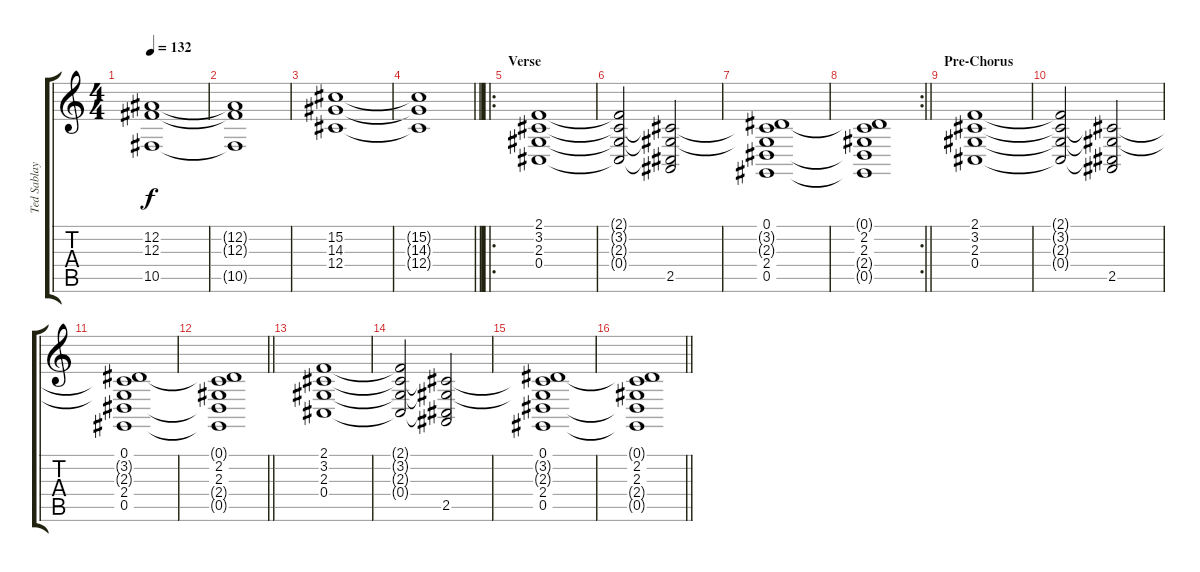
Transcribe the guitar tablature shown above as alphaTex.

\track ("Ted Sablay" "Ted Sablay") {instrument synthstrings2}
\staff {score tabs}
\tuning (Eb4 Bb3 Gb3 Db3 Ab2 Eb2) {hide}
\ts (4 4)
\tempo 132
\clef g2
\ks c
(12.2 12.3 10.5).1{dy f} |
(12.2{t} 12.3{t} 10.5{t}).1 |
(15.2 14.3 12.4).1 |
\barLineRight lightlight
(15.2{t} 14.3{t} 12.4{t}).1 |
\ro
\section ("" "Verse")
(2.1 3.2 2.3 0.4).1 |
(2.1{t} 3.2{t} 2.3{t} 0.4{t}).2 (3.2{t} 2.3{t} 0.4{t} 2.5).2 |
(0.1 3.2{t} 2.3{t} 2.4 0.5).1 |
\rc 2
\barLineRight lightlight
(0.1{t} 2.2 2.3 2.4{t} 0.5{t}).1 |
\section ("" "Pre-Chorus")
(2.1 3.2 2.3 0.4).1 |
(2.1{t} 3.2{t} 2.3{t} 0.4{t}).2 (3.2{t} 2.3{t} 0.4{t} 2.5).2 |
(0.1 3.2{t} 2.3{t} 2.4 0.5).1 |
\barLineRight lightlight
(0.1{t} 2.2 2.3 2.4{t} 0.5{t}).1 |
(2.1 3.2 2.3 0.4).1 |
(2.1{t} 3.2{t} 2.3{t} 0.4{t}).2 (3.2{t} 2.3{t} 0.4{t} 2.5).2 |
(0.1 3.2{t} 2.3{t} 2.4 0.5).1 |
\barLineRight lightlight
(0.1{t} 2.2 2.3 2.4{t} 0.5{t}).1
